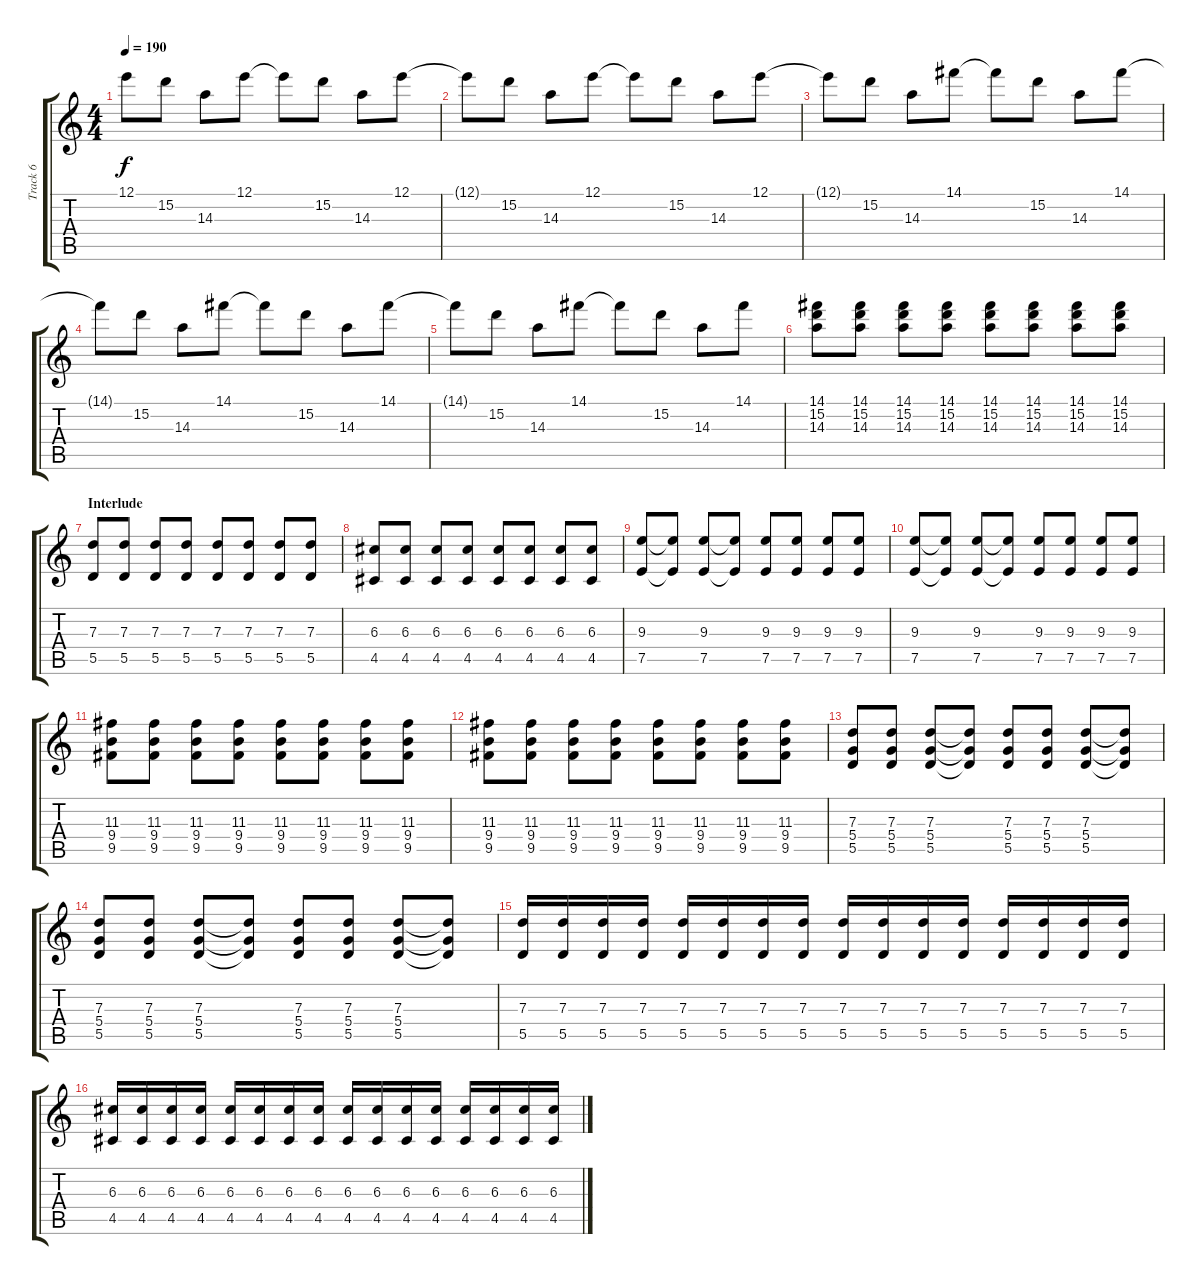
\track ("Track 6" "Track 6") {instrument electricguitarclean}
\staff {score tabs}
\tuning (E4 B3 G3 D3 A2 D2) {hide}
\ts (4 4)
\tempo 190
\clef g2
\ks c
12.1{t}.8{dy f} 15.2.8 14.3.8 12.1.8 12.1{t}.8 15.2.8 14.3.8 12.1.8 |
12.1{t}.8 15.2.8 14.3.8 12.1.8 12.1{t}.8 15.2.8 14.3.8 12.1.8 |
12.1{t}.8 15.2.8 14.3.8 14.1.8 14.1{t}.8 15.2.8 14.3.8 14.1.8 |
14.1{t}.8 15.2.8 14.3.8 14.1.8 14.1{t}.8 15.2.8 14.3.8 14.1.8 |
14.1{t}.8 15.2.8 14.3.8 14.1.8 14.1{t}.8 15.2.8 14.3.8 14.1.8 |
(14.1 15.2 14.3).8 (14.1 15.2 14.3).8 (14.1 15.2 14.3).8 (14.1 15.2 14.3).8 (14.1 15.2 14.3).8 (14.1 15.2 14.3).8 (14.1 15.2 14.3).8 (14.1 15.2 14.3).8 |
\section ("" "Interlude")
(7.3 5.5).8 (7.3 5.5).8 (7.3 5.5).8 (7.3 5.5).8 (7.3 5.5).8 (7.3 5.5).8 (7.3 5.5).8 (7.3 5.5).8 |
(6.3 4.5).8 (6.3 4.5).8 (6.3 4.5).8 (6.3 4.5).8 (6.3 4.5).8 (6.3 4.5).8 (6.3 4.5).8 (6.3 4.5).8 |
(9.3 7.5).8 (9.3{t} 7.5{t}).8 (9.3 7.5).8 (9.3{t} 7.5{t}).8 (9.3 7.5).8 (9.3 7.5).8 (9.3 7.5).8 (9.3 7.5).8 |
(9.3 7.5).8 (9.3{t} 7.5{t}).8 (9.3 7.5).8 (9.3{t} 7.5{t}).8 (9.3 7.5).8 (9.3 7.5).8 (9.3 7.5).8 (9.3 7.5).8 |
(11.3 9.4 9.5).8 (11.3 9.4 9.5).8 (11.3 9.4 9.5).8 (11.3 9.4 9.5).8 (11.3 9.4 9.5).8 (11.3 9.4 9.5).8 (11.3 9.4 9.5).8 (11.3 9.4 9.5).8 |
(11.3 9.4 9.5).8 (11.3 9.4 9.5).8 (11.3 9.4 9.5).8 (11.3 9.4 9.5).8 (11.3 9.4 9.5).8 (11.3 9.4 9.5).8 (11.3 9.4 9.5).8 (11.3 9.4 9.5).8 |
(7.3 5.4 5.5).8 (7.3 5.4 5.5).8 (7.3 5.4 5.5).8 (7.3{t} 5.4{t} 5.5{t}).8 (7.3 5.4 5.5).8 (7.3 5.4 5.5).8 (7.3 5.4 5.5).8 (7.3{t} 5.4{t} 5.5{t}).8 |
(7.3 5.4 5.5).8 (7.3 5.4 5.5).8 (7.3 5.4 5.5).8 (7.3{t} 5.4{t} 5.5{t}).8 (7.3 5.4 5.5).8 (7.3 5.4 5.5).8 (7.3 5.4 5.5).8 (7.3{t} 5.4{t} 5.5{t}).8 |
(7.3 5.5).16 (7.3 5.5).16 (7.3 5.5).16 (7.3 5.5).16 (7.3 5.5).16 (7.3 5.5).16 (7.3 5.5).16 (7.3 5.5).16 (7.3 5.5).16 (7.3 5.5).16 (7.3 5.5).16 (7.3 5.5).16 (7.3 5.5).16 (7.3 5.5).16 (7.3 5.5).16 (7.3 5.5).16 |
(6.3 4.5).16 (6.3 4.5).16 (6.3 4.5).16 (6.3 4.5).16 (6.3 4.5).16 (6.3 4.5).16 (6.3 4.5).16 (6.3 4.5).16 (6.3 4.5).16 (6.3 4.5).16 (6.3 4.5).16 (6.3 4.5).16 (6.3 4.5).16 (6.3 4.5).16 (6.3 4.5).16 (6.3 4.5).16
